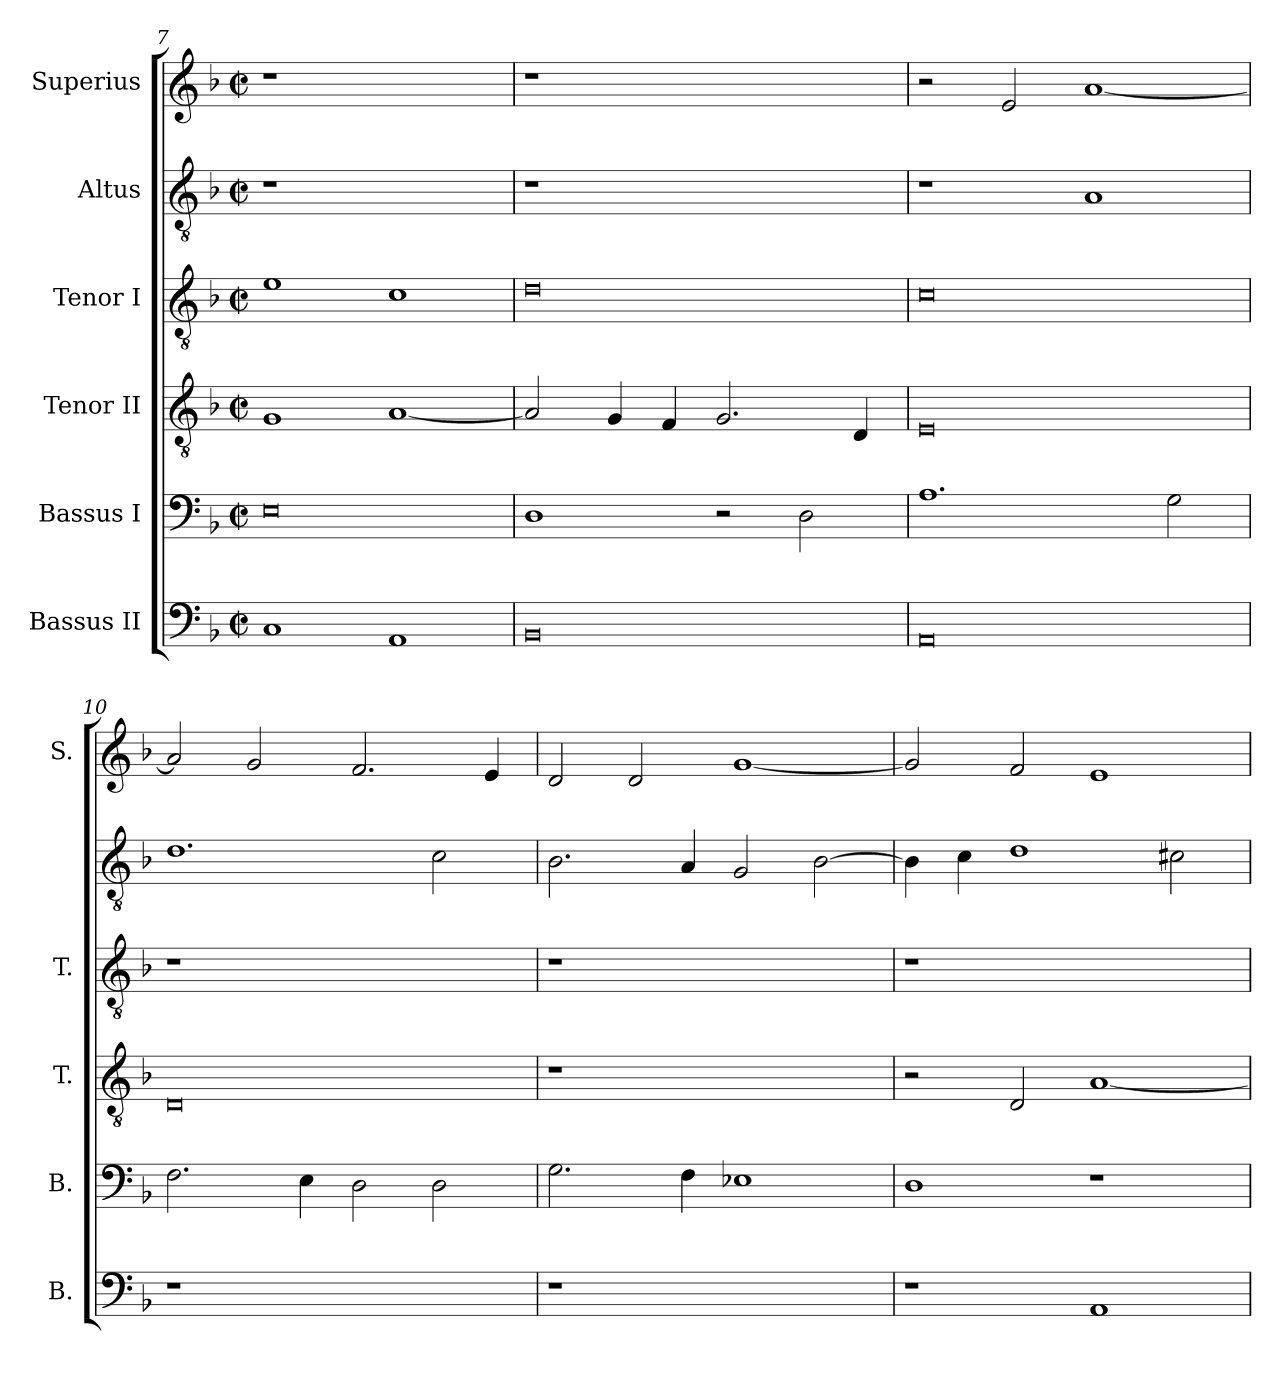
**kern	**kern	**kern	**kern	**kern	**kern
*part6	*part5	*part4	*part3	*part2	*part1
*staff6	*staff5	*staff4	*staff3	*staff2	*staff1
*I"Bassus II	*I"Bassus I	*I"Tenor II	*I"Tenor I	*I"Altus	*I"Superius
*I'B.	*I'B.	*I'T.	*I'T.	*	*I'S.
!!LO:LB:g=z
*clefF4	*clefF4	*clefGv2	*clefGv2	*clefGv2	*clefG2
*	*	*ITrd7c12	*ITrd7c12	*ITrd7c12	*
*k[b-]	*k[b-]	*k[b-]	*k[b-]	*k[b-]	*k[b-]
*F:	*F:	*F:	*F:	*F:	*F:
*M2/2	*M2/2	*M2/2	*M2/2	*M2/2	*M2/2
*met(c|)	*met(c|)	*met(c|)	*met(c|)	*met(c|)	*met(c|)
=7	=7	=7	=7	=7	=7
!	!	!	!	!LO:N:vis=1	!LO:N:vis=1
1Ci	0Ei	1GGi	1Ei	1r	1r
1AAi	.	[<1AAi	1Ci	1ryy	1ryy
=8	=8	=8	=8	=8	=8
!	!	!	!	!LO:N:vis=1	!LO:N:vis=1
0BB-i	1Di	2AAi/]	0Di	1r	1r
.	.	4GGi/	.	.	.
.	.	4FFi/	.	.	.
.	2r	2.GGi/	.	1ryy	1ryy
.	2Di\	.	.	.	.
.	.	4DDi/	.	.	.
=9	=9	=9	=9	=9	=9
0AAi	1.Ai	0EEi	0Ci	1r	2r
.	.	.	.	.	2ei/
.	.	.	.	1AAi	[<1ai
.	2Gi\	.	.	.	.
=10	=10	=10	=10	=10	=10
!LO:N:vis=1	!	!	!LO:N:vis=1	!	!
1r	2.Fi\	0DDi	1r	1.Di	2ai/]
.	.	.	.	.	2gi/
.	4Ei\	.	.	.	.
1ryy	2Di\	.	1ryy	.	2.fi/
.	2Di\	.	.	2Ci\	.
.	.	.	.	.	4ei/
=11	=11	=11	=11	=11	=11
!LO:N:vis=1	!	!LO:N:vis=1	!LO:N:vis=1	!	!
1r	2.Gi\	1r	1r	2.BB-i\	2di/
.	.	.	.	.	2di/
.	4Fi\	.	.	4AAi/	.
1ryy	1E-Xi	1ryy	1ryy	2GGi/	[<1gi
.	.	.	.	[>2BB-i\	.
!!LO:PB:g=z
=12	=12	=12	=12	=12	=12
!	!	!	!LO:N:vis=1	!	!
1r	1Di	2r	1r	4BB-i\]	2gi/]
.	.	.	.	4Ci\	.
.	.	2DDi/	.	1Di	2fi/
1AAi	1r	[<1AAi	1ryy	.	1ei
.	.	.	.	2C#Xi\	.
=	=	=	=	=	=
*-	*-	*-	*-	*-	*-
